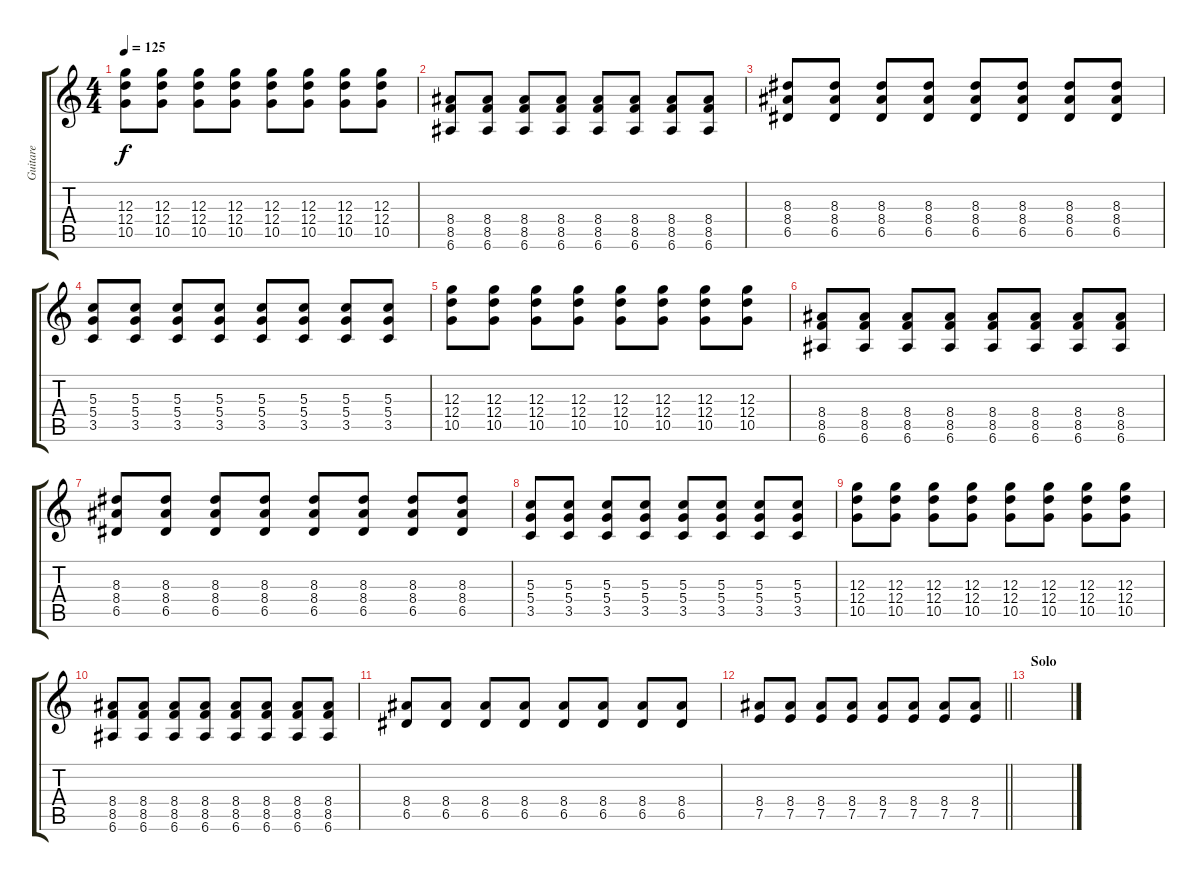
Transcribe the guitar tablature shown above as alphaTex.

\track ("Guitare" "Guitare") {instrument distortionguitar}
\staff {score tabs}
\tuning (E4 B3 G3 D3 A2 E2) {hide}
\ts (4 4)
\tempo 125
\clef g2
\ks c
(12.3 12.4 10.5).8{dy f} (12.3 12.4 10.5).8 (12.3 12.4 10.5).8 (12.3 12.4 10.5).8 (12.3 12.4 10.5).8 (12.3 12.4 10.5).8 (12.3 12.4 10.5).8 (12.3 12.4 10.5).8 |
(8.4 8.5 6.6).8 (8.4 8.5 6.6).8 (8.4 8.5 6.6).8 (8.4 8.5 6.6).8 (8.4 8.5 6.6).8 (8.4 8.5 6.6).8 (8.4 8.5 6.6).8 (8.4 8.5 6.6).8 |
(8.3 8.4 6.5).8 (8.3 8.4 6.5).8 (8.3 8.4 6.5).8 (8.3 8.4 6.5).8 (8.3 8.4 6.5).8 (8.3 8.4 6.5).8 (8.3 8.4 6.5).8 (8.3 8.4 6.5).8 |
(5.3 5.4 3.5).8 (5.3 5.4 3.5).8 (5.3 5.4 3.5).8 (5.3 5.4 3.5).8 (5.3 5.4 3.5).8 (5.3 5.4 3.5).8 (5.3 5.4 3.5).8 (5.3 5.4 3.5).8 |
(12.3 12.4 10.5).8 (12.3 12.4 10.5).8 (12.3 12.4 10.5).8 (12.3 12.4 10.5).8 (12.3 12.4 10.5).8 (12.3 12.4 10.5).8 (12.3 12.4 10.5).8 (12.3 12.4 10.5).8 |
(8.4 8.5 6.6).8 (8.4 8.5 6.6).8 (8.4 8.5 6.6).8 (8.4 8.5 6.6).8 (8.4 8.5 6.6).8 (8.4 8.5 6.6).8 (8.4 8.5 6.6).8 (8.4 8.5 6.6).8 |
(8.3 8.4 6.5).8 (8.3 8.4 6.5).8 (8.3 8.4 6.5).8 (8.3 8.4 6.5).8 (8.3 8.4 6.5).8 (8.3 8.4 6.5).8 (8.3 8.4 6.5).8 (8.3 8.4 6.5).8 |
(5.3 5.4 3.5).8 (5.3 5.4 3.5).8 (5.3 5.4 3.5).8 (5.3 5.4 3.5).8 (5.3 5.4 3.5).8 (5.3 5.4 3.5).8 (5.3 5.4 3.5).8 (5.3 5.4 3.5).8 |
(12.3 12.4 10.5).8 (12.3 12.4 10.5).8 (12.3 12.4 10.5).8 (12.3 12.4 10.5).8 (12.3 12.4 10.5).8 (12.3 12.4 10.5).8 (12.3 12.4 10.5).8 (12.3 12.4 10.5).8 |
(8.4 8.5 6.6).8 (8.4 8.5 6.6).8 (8.4 8.5 6.6).8 (8.4 8.5 6.6).8 (8.4 8.5 6.6).8 (8.4 8.5 6.6).8 (8.4 8.5 6.6).8 (8.4 8.5 6.6).8 |
(8.4 6.5).8 (8.4 6.5).8 (8.4 6.5).8 (8.4 6.5).8 (8.4 6.5).8 (8.4 6.5).8 (8.4 6.5).8 (8.4 6.5).8 |
\barLineRight lightlight
(8.4 7.5).8 (8.4 7.5).8 (8.4 7.5).8 (8.4 7.5).8 (8.4 7.5).8 (8.4 7.5).8 (8.4 7.5).8 (8.4 7.5).8 |
\section ("" "Solo")
